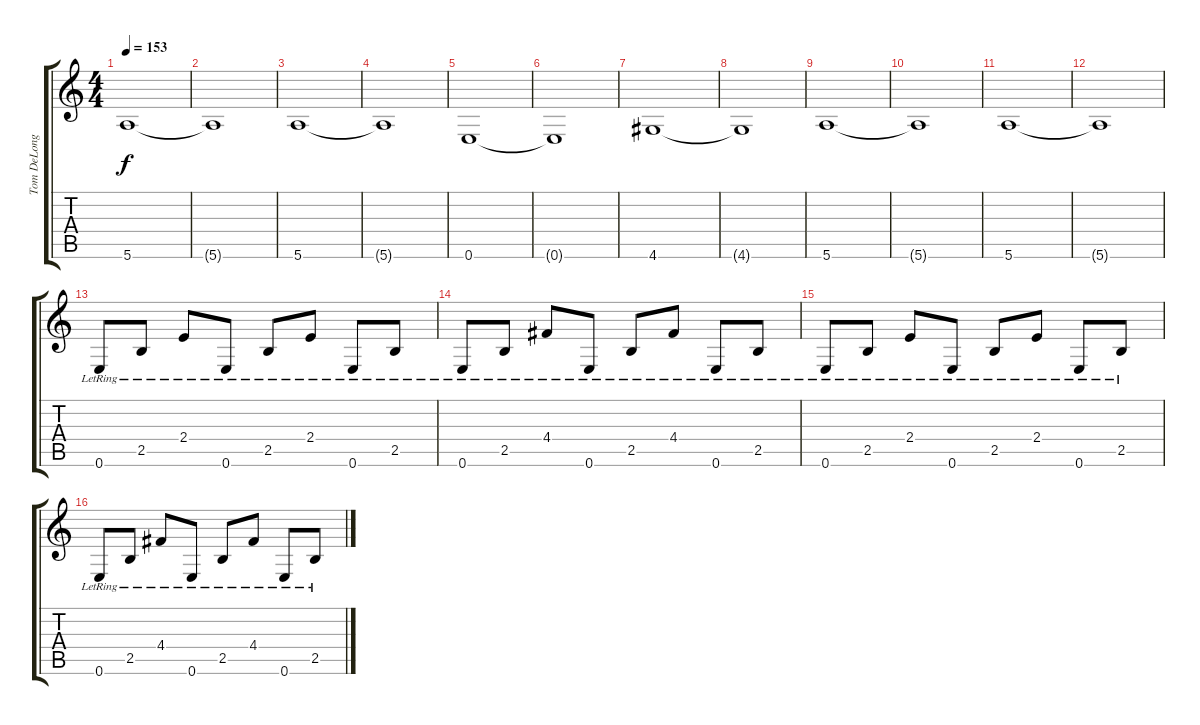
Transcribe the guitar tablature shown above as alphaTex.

\track ("Tom DeLonge" "Tom DeLong") {instrument distortionguitar}
\staff {score tabs}
\tuning (E4 B3 G3 D3 A2 E2) {hide}
\ts (4 4)
\tempo 153
\clef g2
\ks c
5.6.1{dy f} |
5.6{t}.1 |
5.6.1 |
5.6{t}.1 |
0.6.1 |
0.6{t}.1 |
4.6.1 |
4.6{t}.1 |
5.6.1 |
5.6{t}.1 |
5.6.1 |
5.6{t}.1 |
0.6{lr}.8{volume 13 instrument acousticguitarsteel} 2.5{lr}.8 2.4{lr}.8 0.6{lr}.8 2.5{lr}.8 2.4{lr}.8 0.6{lr}.8 2.5{lr}.8 |
0.6{lr}.8 2.5{lr}.8 4.4{lr}.8 0.6{lr}.8 2.5{lr}.8 4.4{lr}.8 0.6{lr}.8 2.5{lr}.8 |
0.6{lr}.8 2.5{lr}.8 2.4{lr}.8 0.6{lr}.8 2.5{lr}.8 2.4{lr}.8 0.6{lr}.8 2.5{lr}.8 |
0.6{lr}.8 2.5{lr}.8 4.4{lr}.8 0.6{lr}.8 2.5{lr}.8 4.4{lr}.8 0.6{lr}.8 2.5{lr}.8
